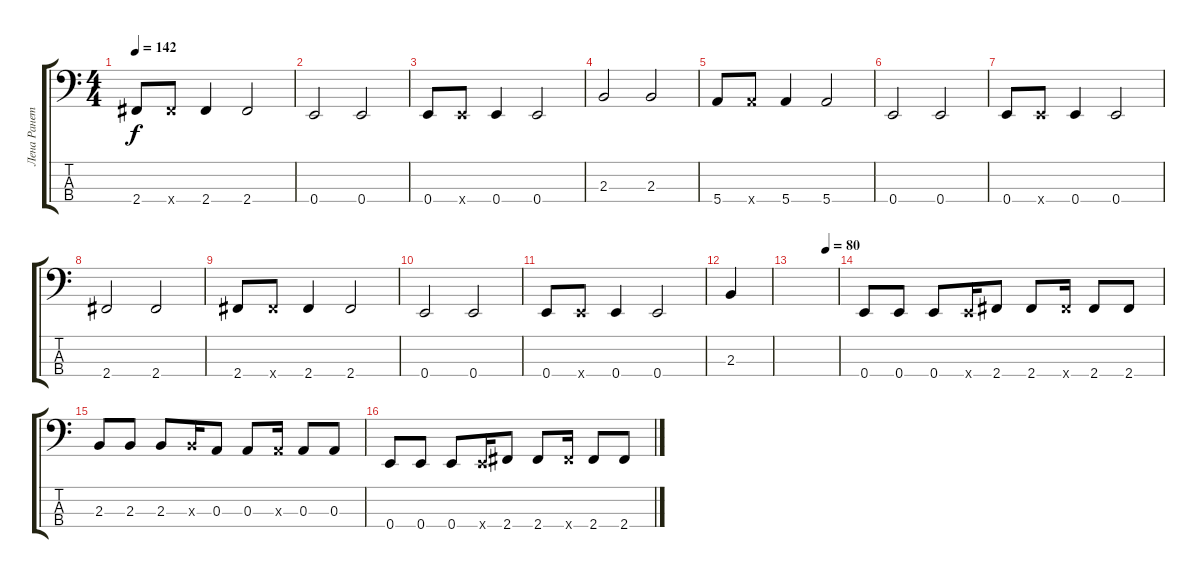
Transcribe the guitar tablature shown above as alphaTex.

\track ("Лена Ранетка" "Лена Ранет") {instrument electricbassfinger}
\staff {score tabs}
\tuning (G2 D2 A1 E1) {hide}
\ts (4 4)
\tempo 142
\clef f4
\ks c
2.4.8{dy f} 2.4{x}.8 2.4.4 2.4.2 |
0.4.2 0.4.2 |
0.4.8 0.4{x}.8 0.4.4 0.4.2 |
2.3.2 2.3.2 |
5.4.8 5.4{x}.8 5.4.4 5.4.2 |
0.4.2 0.4.2 |
0.4.8 0.4{x}.8 0.4.4 0.4.2 |
2.4.2 2.4.2 |
2.4.8 2.4{x}.8 2.4.4 2.4.2 |
0.4.2 0.4.2 |
0.4.8 0.4{x}.8 0.4.4 0.4.2 |
2.3.4 |
\tempo (80 0.75)
|
0.4.8 0.4.8 0.4.8 0.4{x}.16 2.4.8 2.4.8 2.4{x}.16 2.4.8 2.4.8 |
2.3.8 2.3.8 2.3.8 2.3{x}.16 0.3.8 0.3.8 0.3{x}.16 0.3.8 0.3.8 |
0.4.8 0.4.8 0.4.8 0.4{x}.16 2.4.8 2.4.8 2.4{x}.16 2.4.8 2.4.8
